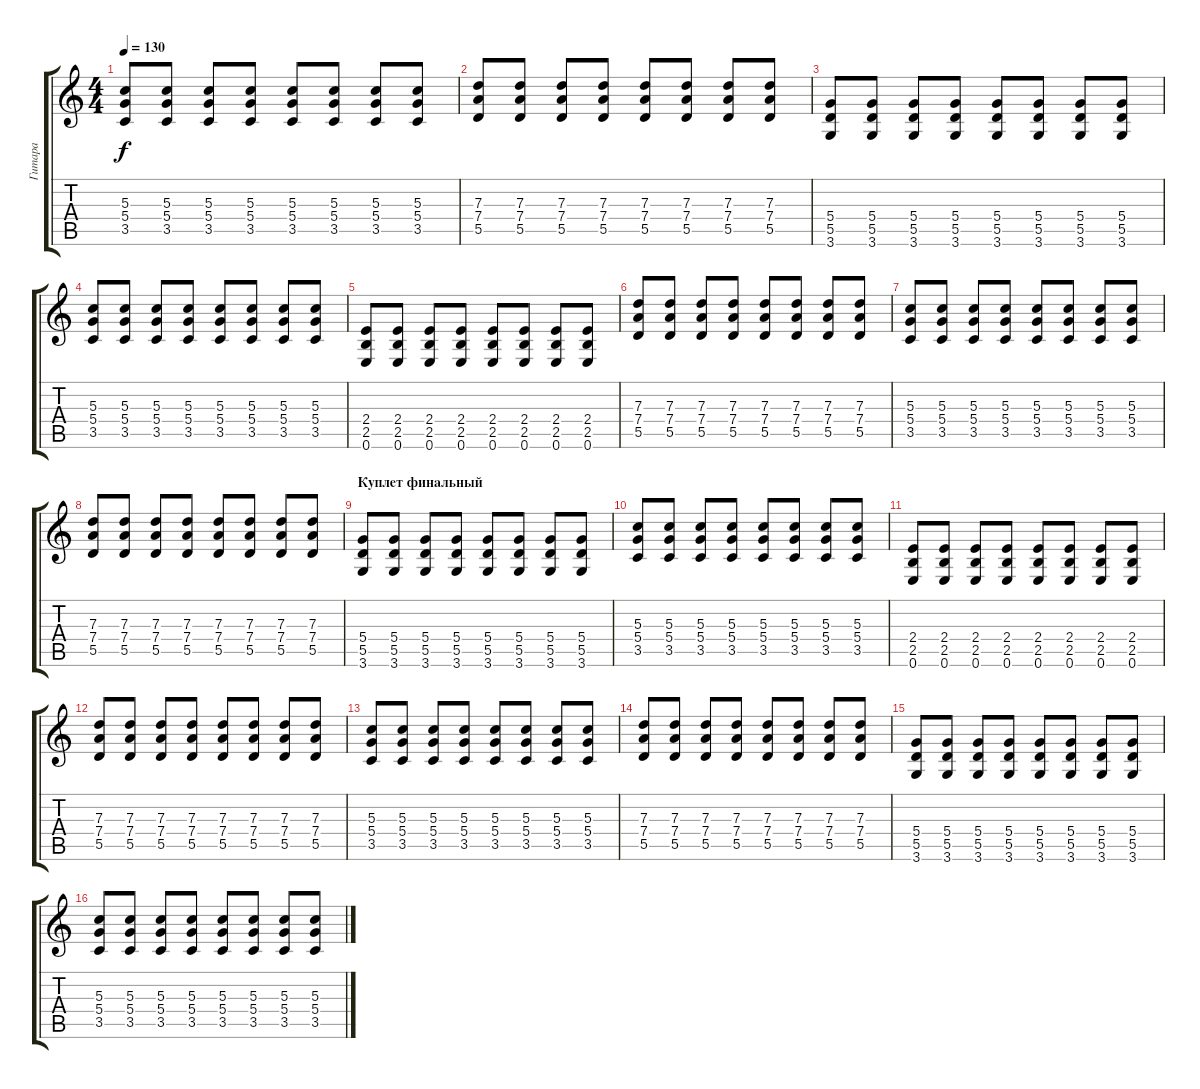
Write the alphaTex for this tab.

\track ("Гитара" "Гитара") {instrument overdrivenguitar}
\staff {score tabs}
\tuning (E4 B3 G3 D3 A2 E2) {hide}
\ts (4 4)
\tempo 130
\clef g2
\ks c
(5.3 5.4 3.5).8{dy f} (5.3 5.4 3.5).8 (5.3 5.4 3.5).8 (5.3 5.4 3.5).8 (5.3 5.4 3.5).8 (5.3 5.4 3.5).8 (5.3 5.4 3.5).8 (5.3 5.4 3.5).8 |
(7.3 7.4 5.5).8 (7.3 7.4 5.5).8 (7.3 7.4 5.5).8 (7.3 7.4 5.5).8 (7.3 7.4 5.5).8 (7.3 7.4 5.5).8 (7.3 7.4 5.5).8 (7.3 7.4 5.5).8 |
(5.4 5.5 3.6).8 (5.4 5.5 3.6).8 (5.4 5.5 3.6).8 (5.4 5.5 3.6).8 (5.4 5.5 3.6).8 (5.4 5.5 3.6).8 (5.4 5.5 3.6).8 (5.4 5.5 3.6).8 |
(5.3 5.4 3.5).8 (5.3 5.4 3.5).8 (5.3 5.4 3.5).8 (5.3 5.4 3.5).8 (5.3 5.4 3.5).8 (5.3 5.4 3.5).8 (5.3 5.4 3.5).8 (5.3 5.4 3.5).8 |
(2.4 2.5 0.6).8 (2.4 2.5 0.6).8 (2.4 2.5 0.6).8 (2.4 2.5 0.6).8 (2.4 2.5 0.6).8 (2.4 2.5 0.6).8 (2.4 2.5 0.6).8 (2.4 2.5 0.6).8 |
(7.3 7.4 5.5).8 (7.3 7.4 5.5).8 (7.3 7.4 5.5).8 (7.3 7.4 5.5).8 (7.3 7.4 5.5).8 (7.3 7.4 5.5).8 (7.3 7.4 5.5).8 (7.3 7.4 5.5).8 |
(5.3 5.4 3.5).8 (5.3 5.4 3.5).8 (5.3 5.4 3.5).8 (5.3 5.4 3.5).8 (5.3 5.4 3.5).8 (5.3 5.4 3.5).8 (5.3 5.4 3.5).8 (5.3 5.4 3.5).8 |
(7.3 7.4 5.5).8 (7.3 7.4 5.5).8 (7.3 7.4 5.5).8 (7.3 7.4 5.5).8 (7.3 7.4 5.5).8 (7.3 7.4 5.5).8 (7.3 7.4 5.5).8 (7.3 7.4 5.5).8 |
\section ("" "Куплет финальный")
(5.4 5.5 3.6).8 (5.4 5.5 3.6).8 (5.4 5.5 3.6).8 (5.4 5.5 3.6).8 (5.4 5.5 3.6).8 (5.4 5.5 3.6).8 (5.4 5.5 3.6).8 (5.4 5.5 3.6).8 |
(5.3 5.4 3.5).8 (5.3 5.4 3.5).8 (5.3 5.4 3.5).8 (5.3 5.4 3.5).8 (5.3 5.4 3.5).8 (5.3 5.4 3.5).8 (5.3 5.4 3.5).8 (5.3 5.4 3.5).8 |
(2.4 2.5 0.6).8 (2.4 2.5 0.6).8 (2.4 2.5 0.6).8 (2.4 2.5 0.6).8 (2.4 2.5 0.6).8 (2.4 2.5 0.6).8 (2.4 2.5 0.6).8 (2.4 2.5 0.6).8 |
(7.3 7.4 5.5).8 (7.3 7.4 5.5).8 (7.3 7.4 5.5).8 (7.3 7.4 5.5).8 (7.3 7.4 5.5).8 (7.3 7.4 5.5).8 (7.3 7.4 5.5).8 (7.3 7.4 5.5).8 |
(5.3 5.4 3.5).8 (5.3 5.4 3.5).8 (5.3 5.4 3.5).8 (5.3 5.4 3.5).8 (5.3 5.4 3.5).8 (5.3 5.4 3.5).8 (5.3 5.4 3.5).8 (5.3 5.4 3.5).8 |
(7.3 7.4 5.5).8 (7.3 7.4 5.5).8 (7.3 7.4 5.5).8 (7.3 7.4 5.5).8 (7.3 7.4 5.5).8 (7.3 7.4 5.5).8 (7.3 7.4 5.5).8 (7.3 7.4 5.5).8 |
(5.4 5.5 3.6).8 (5.4 5.5 3.6).8 (5.4 5.5 3.6).8 (5.4 5.5 3.6).8 (5.4 5.5 3.6).8 (5.4 5.5 3.6).8 (5.4 5.5 3.6).8 (5.4 5.5 3.6).8 |
(5.3 5.4 3.5).8 (5.3 5.4 3.5).8 (5.3 5.4 3.5).8 (5.3 5.4 3.5).8 (5.3 5.4 3.5).8 (5.3 5.4 3.5).8 (5.3 5.4 3.5).8 (5.3 5.4 3.5).8
